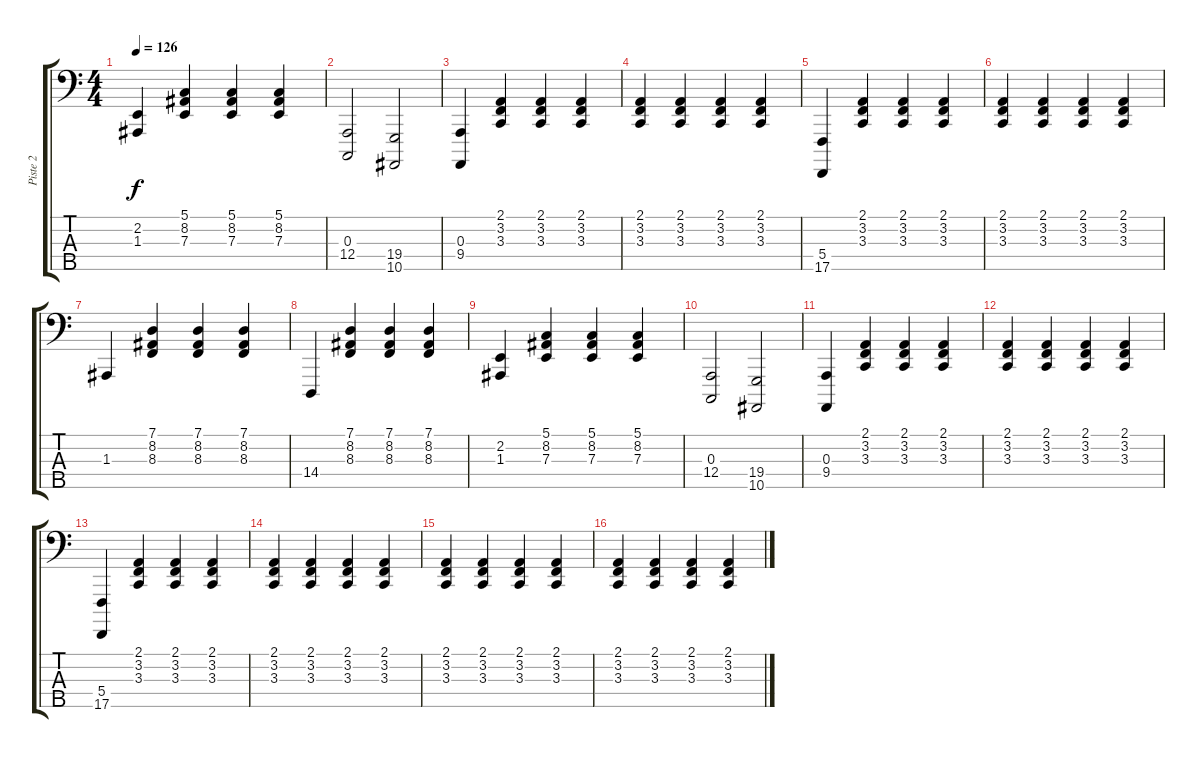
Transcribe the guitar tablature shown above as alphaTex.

\track ("Piste 2" "Piste 2") {instrument acousticgrandpiano}
\staff {score tabs}
\tuning (G2 D2 A1 C0 C0) {hide}
\ts (4 4)
\tempo 126
\clef f4
\ks c
(2.2 1.3).4{dy f} (5.1 8.2 7.3).4 (5.1 8.2 7.3).4 (5.1 8.2 7.3).4 |
(0.3 12.4).2 (19.4 10.5).2 |
(0.3 9.4).4 (2.1 3.2 3.3).4 (2.1 3.2 3.3).4 (2.1 3.2 3.3).4 |
(2.1 3.2 3.3).4 (2.1 3.2 3.3).4 (2.1 3.2 3.3).4 (2.1 3.2 3.3).4 |
(5.4 17.5).4 (2.1 3.2 3.3).4 (2.1 3.2 3.3).4 (2.1 3.2 3.3).4 |
(2.1 3.2 3.3).4 (2.1 3.2 3.3).4 (2.1 3.2 3.3).4 (2.1 3.2 3.3).4 |
1.3.4 (7.1 8.2 8.3).4 (7.1 8.2 8.3).4 (7.1 8.2 8.3).4 |
14.4.4 (7.1 8.2 8.3).4 (7.1 8.2 8.3).4 (7.1 8.2 8.3).4 |
(2.2 1.3).4 (5.1 8.2 7.3).4 (5.1 8.2 7.3).4 (5.1 8.2 7.3).4 |
(0.3 12.4).2 (19.4 10.5).2 |
(0.3 9.4).4 (2.1 3.2 3.3).4 (2.1 3.2 3.3).4 (2.1 3.2 3.3).4 |
(2.1 3.2 3.3).4 (2.1 3.2 3.3).4 (2.1 3.2 3.3).4 (2.1 3.2 3.3).4 |
(5.4 17.5).4 (2.1 3.2 3.3).4 (2.1 3.2 3.3).4 (2.1 3.2 3.3).4 |
(2.1 3.2 3.3).4 (2.1 3.2 3.3).4 (2.1 3.2 3.3).4 (2.1 3.2 3.3).4 |
(2.1 3.2 3.3).4 (2.1 3.2 3.3).4 (2.1 3.2 3.3).4 (2.1 3.2 3.3).4 |
(2.1 3.2 3.3).4 (2.1 3.2 3.3).4 (2.1 3.2 3.3).4 (2.1 3.2 3.3).4
